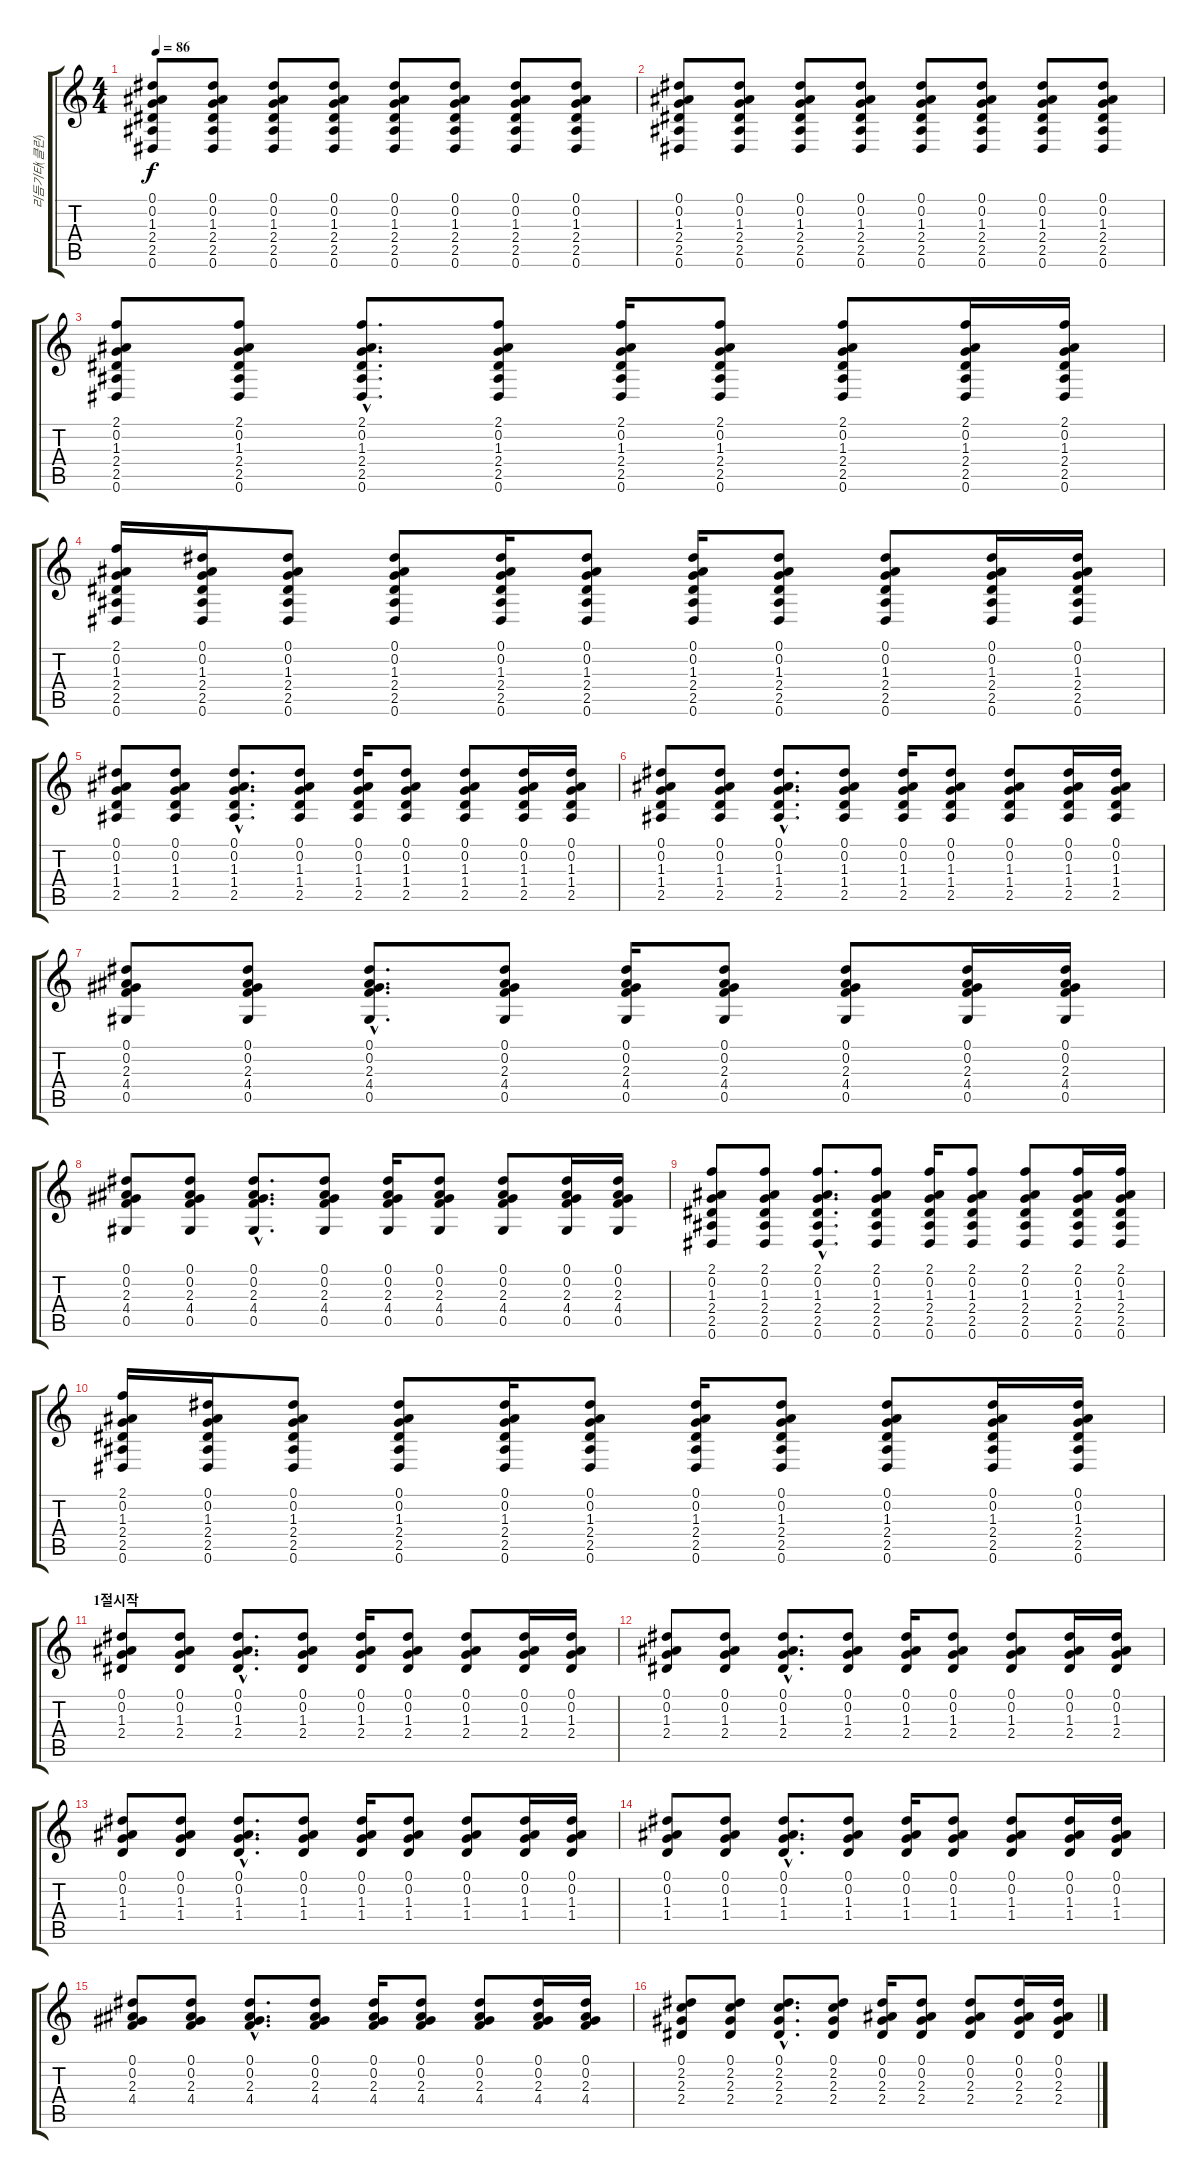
\track ("리듬기타(클린)" "리듬기타(클린)") {instrument electricguitarjazz}
\staff {score tabs}
\tuning (Eb4 Bb3 Gb3 Db3 Ab2 Eb2) {hide}
\ts (4 4)
\tempo 86
\clef g2
\ks c
(0.1 0.2 1.3 2.4 2.5 0.6).8{dy f instrument electricguitarjazz} (0.1 0.2 1.3 2.4 2.5 0.6).8 (0.1 0.2 1.3 2.4 2.5 0.6).8 (0.1 0.2 1.3 2.4 2.5 0.6).8 (0.1 0.2 1.3 2.4 2.5 0.6).8 (0.1 0.2 1.3 2.4 2.5 0.6).8 (0.1 0.2 1.3 2.4 2.5 0.6).8 (0.1 0.2 1.3 2.4 2.5 0.6).8 |
(0.1 0.2 1.3 2.4 2.5 0.6).8 (0.1 0.2 1.3 2.4 2.5 0.6).8 (0.1 0.2 1.3 2.4 2.5 0.6).8 (0.1 0.2 1.3 2.4 2.5 0.6).8 (0.1 0.2 1.3 2.4 2.5 0.6).8 (0.1 0.2 1.3 2.4 2.5 0.6).8 (0.1 0.2 1.3 2.4 2.5 0.6).8 (0.1 0.2 1.3 2.4 2.5 0.6).8 |
(2.1 0.2 1.3 2.4 2.5 0.6).8 (2.1 0.2 1.3 2.4 2.5 0.6).8 (2.1{hac} 0.2{hac} 1.3{hac} 2.4{hac} 2.5{hac} 0.6{hac}).8{d} (2.1 0.2 1.3 2.4 2.5 0.6).8 (2.1 0.2 1.3 2.4 2.5 0.6).16 (2.1 0.2 1.3 2.4 2.5 0.6).8 (2.1 0.2 1.3 2.4 2.5 0.6).8 (2.1 0.2 1.3 2.4 2.5 0.6).16 (2.1 0.2 1.3 2.4 2.5 0.6).16 |
(2.1 0.2 1.3 2.4 2.5 0.6).16 (0.1 0.2 1.3 2.4 2.5 0.6).16 (0.1 0.2 1.3 2.4 2.5 0.6).8 (0.1 0.2 1.3 2.4 2.5 0.6).8 (0.1 0.2 1.3 2.4 2.5 0.6).16 (0.1 0.2 1.3 2.4 2.5 0.6).8 (0.1 0.2 1.3 2.4 2.5 0.6).16 (0.1 0.2 1.3 2.4 2.5 0.6).8 (0.1 0.2 1.3 2.4 2.5 0.6).8 (0.1 0.2 1.3 2.4 2.5 0.6).16 (0.1 0.2 1.3 2.4 2.5 0.6).16 |
(0.1 0.2 1.3 1.4 2.5).8 (0.1 0.2 1.3 1.4 2.5).8 (0.1{hac} 0.2{hac} 1.3{hac} 1.4{hac} 2.5{hac}).8{d} (0.1 0.2 1.3 1.4 2.5).8 (0.1 0.2 1.3 1.4 2.5).16 (0.1 0.2 1.3 1.4 2.5).8 (0.1 0.2 1.3 1.4 2.5).8 (0.1 0.2 1.3 1.4 2.5).16 (0.1 0.2 1.3 1.4 2.5).16 |
(0.1 0.2 1.3 1.4 2.5).8 (0.1 0.2 1.3 1.4 2.5).8 (0.1{hac} 0.2{hac} 1.3{hac} 1.4{hac} 2.5{hac}).8{d} (0.1 0.2 1.3 1.4 2.5).8 (0.1 0.2 1.3 1.4 2.5).16 (0.1 0.2 1.3 1.4 2.5).8 (0.1 0.2 1.3 1.4 2.5).8 (0.1 0.2 1.3 1.4 2.5).16 (0.1 0.2 1.3 1.4 2.5).16 |
(0.1 0.2 2.3 4.4 0.5).8 (0.1 0.2 2.3 4.4 0.5).8 (0.1{hac} 0.2{hac} 2.3{hac} 4.4{hac} 0.5{hac}).8{d} (0.1 0.2 2.3 4.4 0.5).8 (0.1 0.2 2.3 4.4 0.5).16 (0.1 0.2 2.3 4.4 0.5).8 (0.1 0.2 2.3 4.4 0.5).8 (0.1 0.2 2.3 4.4 0.5).16 (0.1 0.2 2.3 4.4 0.5).16 |
(0.1 0.2 2.3 4.4 0.5).8 (0.1 0.2 2.3 4.4 0.5).8 (0.1{hac} 0.2{hac} 2.3{hac} 4.4{hac} 0.5{hac}).8{d} (0.1 0.2 2.3 4.4 0.5).8 (0.1 0.2 2.3 4.4 0.5).16 (0.1 0.2 2.3 4.4 0.5).8 (0.1 0.2 2.3 4.4 0.5).8 (0.1 0.2 2.3 4.4 0.5).16 (0.1 0.2 2.3 4.4 0.5).16 |
(2.1 0.2 1.3 2.4 2.5 0.6).8 (2.1 0.2 1.3 2.4 2.5 0.6).8 (2.1{hac} 0.2{hac} 1.3{hac} 2.4{hac} 2.5{hac} 0.6{hac}).8{d} (2.1 0.2 1.3 2.4 2.5 0.6).8 (2.1 0.2 1.3 2.4 2.5 0.6).16 (2.1 0.2 1.3 2.4 2.5 0.6).8 (2.1 0.2 1.3 2.4 2.5 0.6).8 (2.1 0.2 1.3 2.4 2.5 0.6).16 (2.1 0.2 1.3 2.4 2.5 0.6).16 |
(2.1 0.2 1.3 2.4 2.5 0.6).16 (0.1 0.2 1.3 2.4 2.5 0.6).16 (0.1 0.2 1.3 2.4 2.5 0.6).8 (0.1 0.2 1.3 2.4 2.5 0.6).8 (0.1 0.2 1.3 2.4 2.5 0.6).16 (0.1 0.2 1.3 2.4 2.5 0.6).8 (0.1 0.2 1.3 2.4 2.5 0.6).16 (0.1 0.2 1.3 2.4 2.5 0.6).8 (0.1 0.2 1.3 2.4 2.5 0.6).8 (0.1 0.2 1.3 2.4 2.5 0.6).16 (0.1 0.2 1.3 2.4 2.5 0.6).16 |
\section ("" "1절시작")
(0.1 0.2 1.3 2.4).8 (0.1 0.2 1.3 2.4).8 (0.1{hac} 0.2{hac} 1.3{hac} 2.4{hac}).8{d} (0.1 0.2 1.3 2.4).8 (0.1 0.2 1.3 2.4).16 (0.1 0.2 1.3 2.4).8 (0.1 0.2 1.3 2.4).8 (0.1 0.2 1.3 2.4).16 (0.1 0.2 1.3 2.4).16 |
(0.1 0.2 1.3 2.4).8 (0.1 0.2 1.3 2.4).8 (0.1{hac} 0.2{hac} 1.3{hac} 2.4{hac}).8{d} (0.1 0.2 1.3 2.4).8 (0.1 0.2 1.3 2.4).16 (0.1 0.2 1.3 2.4).8 (0.1 0.2 1.3 2.4).8 (0.1 0.2 1.3 2.4).16 (0.1 0.2 1.3 2.4).16 |
(0.1 0.2 1.3 1.4).8 (0.1 0.2 1.3 1.4).8 (0.1{hac} 0.2{hac} 1.3{hac} 1.4{hac}).8{d} (0.1 0.2 1.3 1.4).8 (0.1 0.2 1.3 1.4).16 (0.1 0.2 1.3 1.4).8 (0.1 0.2 1.3 1.4).8 (0.1 0.2 1.3 1.4).16 (0.1 0.2 1.3 1.4).16 |
(0.1 0.2 1.3 1.4).8 (0.1 0.2 1.3 1.4).8 (0.1{hac} 0.2{hac} 1.3{hac} 1.4{hac}).8{d} (0.1 0.2 1.3 1.4).8 (0.1 0.2 1.3 1.4).16 (0.1 0.2 1.3 1.4).8 (0.1 0.2 1.3 1.4).8 (0.1 0.2 1.3 1.4).16 (0.1 0.2 1.3 1.4).16 |
(0.1 0.2 2.3 4.4).8 (0.1 0.2 2.3 4.4).8 (0.1{hac} 0.2{hac} 2.3{hac} 4.4{hac}).8{d} (0.1 0.2 2.3 4.4).8 (0.1 0.2 2.3 4.4).16 (0.1 0.2 2.3 4.4).8 (0.1 0.2 2.3 4.4).8 (0.1 0.2 2.3 4.4).16 (0.1 0.2 2.3 4.4).16 |
(0.1 2.2 2.3 2.4).8 (0.1 2.2 2.3 2.4).8 (0.1{hac} 2.2{hac} 2.3{hac} 2.4{hac}).8{d} (0.1 2.2 2.3 2.4).8 (0.1 0.2 2.3 2.4).16 (0.1 0.2 2.3 2.4).8 (0.1 0.2 2.3 2.4).8 (0.1 0.2 2.3 2.4).16 (0.1 0.2 2.3 2.4).16
